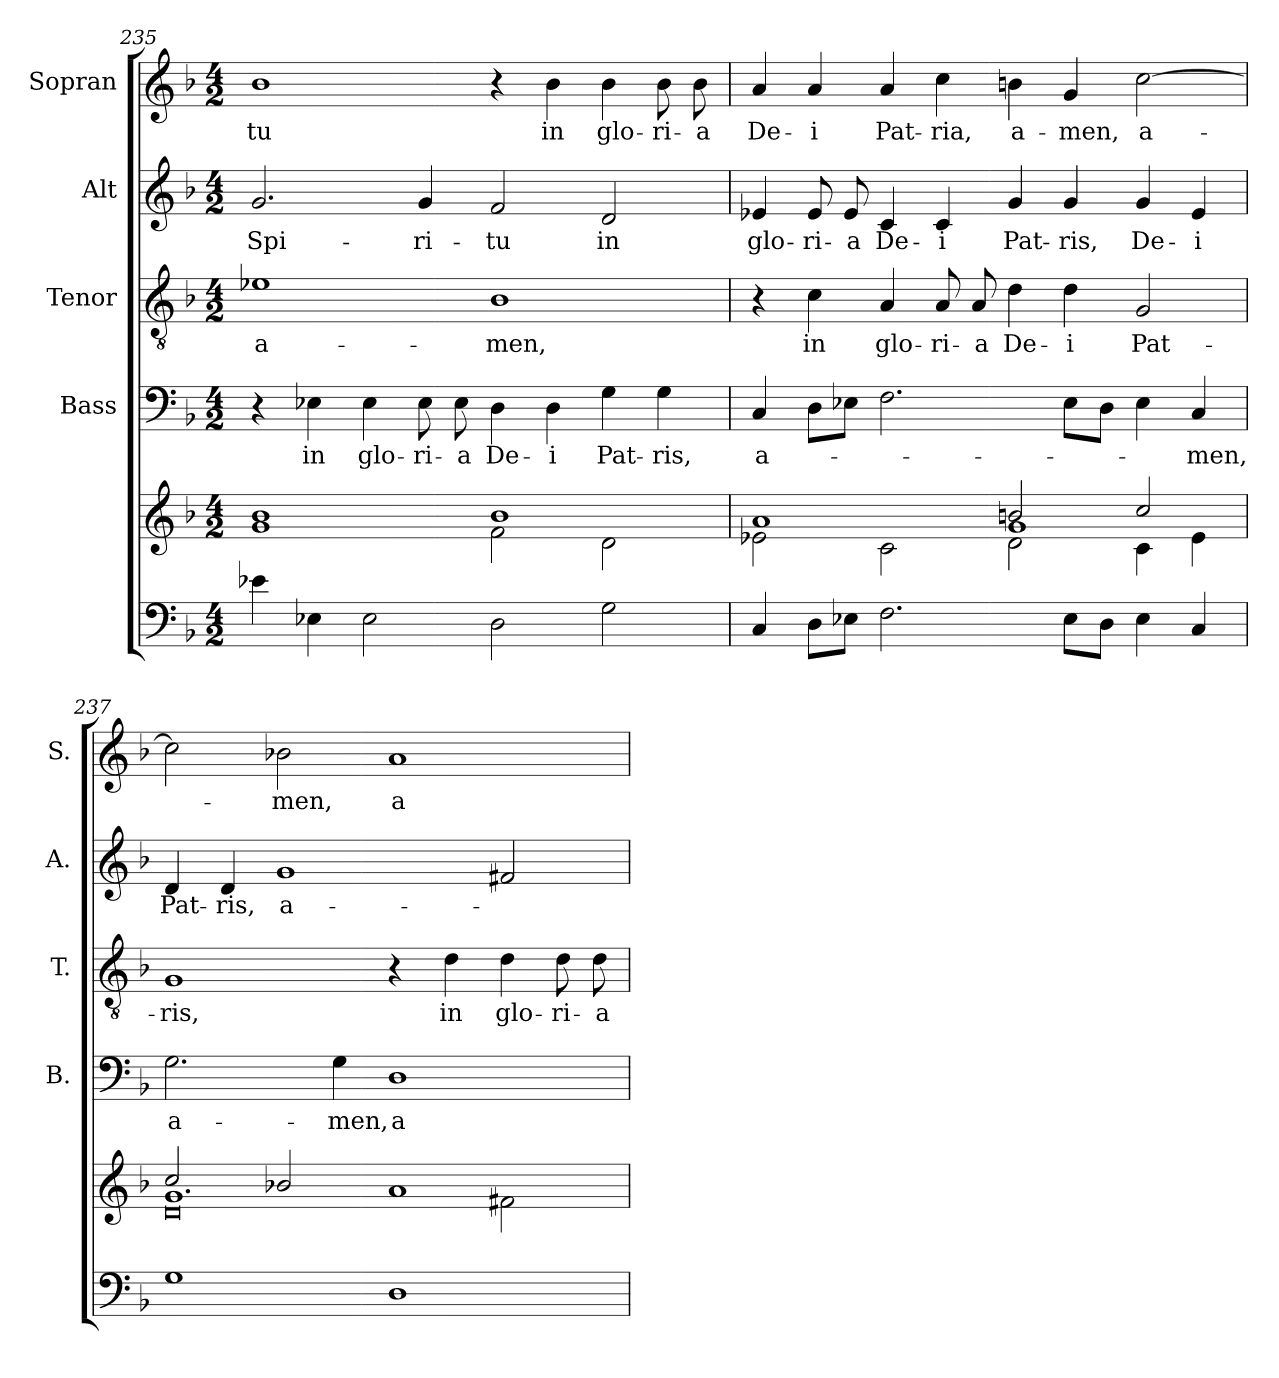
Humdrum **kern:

**kern	**kern	**kern	**text	**kern	**text	**kern	**text	**kern	**text
*part5	*part5	*part4	*part4	*part3	*part3	*part2	*part2	*part1	*part1
*staff6	*staff5	*staff4	*staff4	*staff3	*staff3	*staff2	*staff2	*staff1	*staff1
*	*	*I"Bass	*	*I"Tenor	*	*I"Alt	*	*I"Sopran	*
*	*	*I'B.	*	*I'T.	*	*I'A.	*	*I'S.	*
*clefF4	*clefG2	*clefF4	*	*clefGv2	*	*clefG2	*	*clefG2	*
*k[b-]	*k[b-]	*k[b-]	*	*k[b-]	*	*k[b-]	*	*k[b-]	*
*F:	*F:	*F:	*	*F:	*	*F:	*	*F:	*
*M4/2	*M4/2	*M4/2	*	*M4/2	*	*M4/2	*	*M4/2	*
=235	=235	=235	=235	=235	=235	=235	=235	=235	=235
*	*^	*	*	*	*	*	*	*	*
!	!	!	!	!	!	!LO:LY:b	!	!LO:LY:b	!	!LO:LY:b
4e-X\	1b-	1g	4r	.	1e-X	a-	2.g/	Spi-	1b-	-tu
!	!	!	!	!LO:LY:b	!	!	!	!	!	!
4E-X\	.	.	4E-X\	in	.	.	.	.	.	.
!	!	!	!	!LO:LY:b	!	!	!	!	!	!
2E-\	.	.	4E-\	glo-	.	.	.	.	.	.
!	!	!	!	!LO:LY:b	!	!	!	!LO:LY:b	!	!
.	.	.	8E-\	-ri-	.	.	4g/	-ri-	.	.
!	!	!	!	!LO:LY:b	!	!	!	!	!	!
.	.	.	8E-\	-a	.	.	.	.	.	.
!	!	!	!	!LO:LY:b	!	!LO:LY:b	!	!LO:LY:b	!	!
2D\	1b-	2f\	4D\	De-	1B-	-men,	2f/	-tu	4r	.
!	!	!	!	!LO:LY:b	!	!	!	!	!	!LO:LY:b
.	.	.	4D\	-i	.	.	.	.	4b-\	in
!	!	!	!	!LO:LY:b	!	!	!	!LO:LY:b	!	!LO:LY:b
2G\	.	2d\	4G\	Pat-	.	.	2d/	in	4b-\	glo-
!	!	!	!	!LO:LY:b	!	!	!	!	!	!LO:LY:b
.	.	.	4G\	-ris,	.	.	.	.	8b-\	-ri-
!	!	!	!	!	!	!	!	!	!	!LO:LY:b
.	.	.	.	.	.	.	.	.	8b-\	-a
!!LO:LB:g=z
=236	=236	=236	=236	=236	=236	=236	=236	=236	=236	=236
*	*	*^	*	*	*	*	*	*	*	*
!	!	!	!	!	!LO:LY:b	!	!	!	!LO:LY:b	!	!LO:LY:b
4C/	1a	2e-X\	1ryy	4C/	a-	4r	.	4e-X/	glo-	4a/	De-
!	!	!	!	!	!	!	!LO:LY:b	!	!LO:LY:b	!	!LO:LY:b
8D\L	.	.	.	8D\L	.	4c\	in	8e-/	-ri-	4a/	-i
!	!	!	!	!	!	!	!	!	!LO:LY:b	!	!
8E-X\J	.	.	.	8E-X\J	.	.	.	8e-/	-a	.	.
!	!	!	!	!	!	!	!LO:LY:b	!	!LO:LY:b	!	!LO:LY:b
2.F\	.	2c\	.	2.F\	.	4A/	glo-	4c/	De-	4a/	Pat-
!	!	!	!	!	!	!	!LO:LY:b	!	!LO:LY:b	!	!LO:LY:b
.	.	.	.	.	.	8A/	-ri-	4c/	-i	4cc\	-ria,
!	!	!	!	!	!	!	!LO:LY:b	!	!	!	!
.	.	.	.	.	.	8A/	-a	.	.	.	.
!	!	!	!	!	!	!	!LO:LY:b	!	!LO:LY:b	!	!LO:LY:b
.	2bn/	2d\	1g	.	.	4d\	De-	4g/	Pat-	4bn\	a-
!	!	!	!	!	!	!	!LO:LY:b	!	!LO:LY:b	!	!LO:LY:b
8E-\L	.	.	.	8E-\L	.	4d\	-i	4g/	-ris,	4g/	-men,
8D\J	.	.	.	8D\J	.	.	.	.	.	.	.
!	!	!	!	!	!	!	!LO:LY:b	!	!LO:LY:b	!	!LO:LY:b
4E-\	2cc/	4c\	.	4E-\	.	2G/	Pat-	4g/	De-	[2cc\	a-
!	!	!	!	!	!LO:LY:b	!	!	!	!LO:LY:b	!	!
4C/	.	4e-\	.	4C/	-men,	.	.	4e-/	-i	.	.
=237	=237	=237	=237	=237	=237	=237	=237	=237	=237	=237	=237
!	!	!	!	!	!LO:LY:b	!	!LO:LY:b	!	!LO:LY:b	!	!
1G	2cc/	0d	1.g	2.G\	a-	1G	-ris,	4d/	Pat-	2cc\]	.
!	!	!	!	!	!	!	!	!	!LO:LY:b	!	!
.	.	.	.	.	.	.	.	4d/	-ris,	.	.
!	!	!	!	!	!	!	!	!	!LO:LY:b	!	!LO:LY:b
.	2b-X/	.	.	.	.	.	.	1g	a-	2b-X\	-men,
!	!	!	!	!	!LO:LY:b	!	!	!	!	!	!
.	.	.	.	4G\	-men,	.	.	.	.	.	.
!	!	!	!	!	!LO:LY:b	!	!	!	!	!	!LO:LY:b
1D	1a	.	.	1D	a-	4r	.	.	.	1a	a-
!	!	!	!	!	!	!	!LO:LY:b	!	!	!	!
.	.	.	.	.	.	4d\	in	.	.	.	.
!	!	!	!	!	!	!	!LO:LY:b	!	!	!	!
.	.	.	2f#X\	.	.	4d\	glo-	2f#X/	.	.	.
!	!	!	!	!	!	!	!LO:LY:b	!	!	!	!
.	.	.	.	.	.	8d\	-ri-	.	.	.	.
!	!	!	!	!	!	!	!LO:LY:b	!	!	!	!
.	.	.	.	.	.	8d\	-a	.	.	.	.
*	*v	*v	*v	*	*	*	*	*	*	*	*
=	=	=	=	=	=	=	=	=	=
*-	*-	*-	*-	*-	*-	*-	*-	*-	*-
